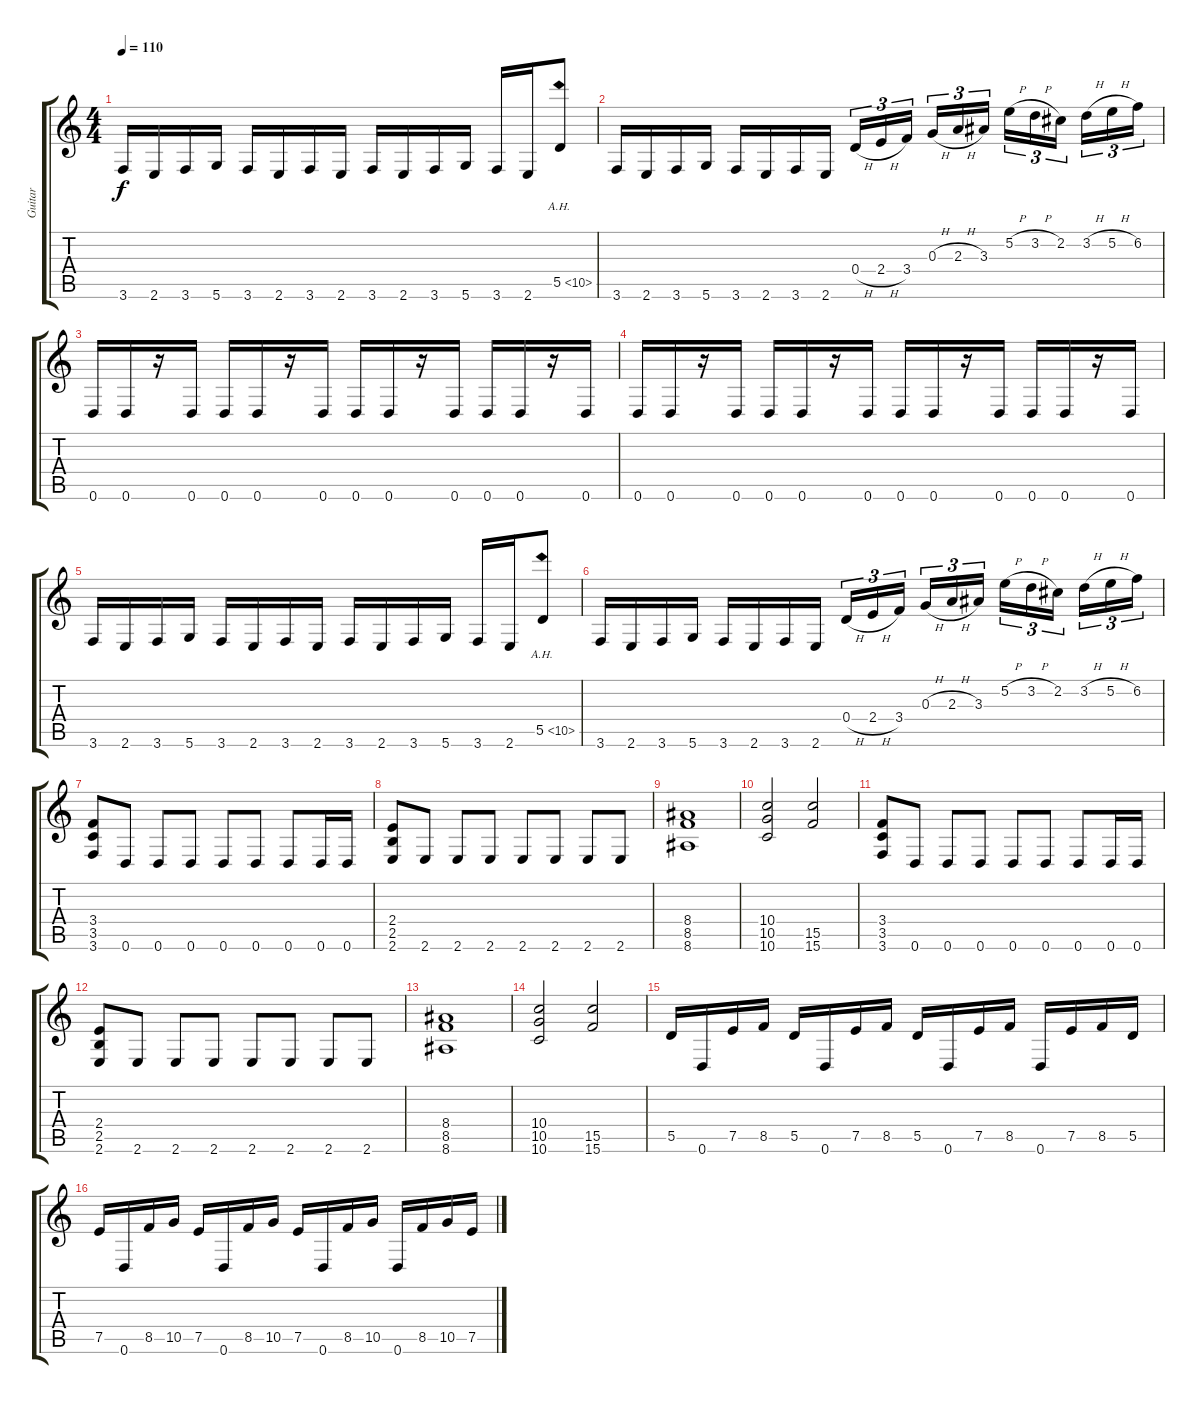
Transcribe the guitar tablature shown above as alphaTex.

\track ("Guitar" "Guitar") {instrument distortionguitar}
\staff {score tabs}
\tuning (E4 B3 G3 D3 A2 D2) {hide}
\ts (4 4)
\tempo 110
\clef g2
\ks c
3.6.16{dy f} 2.6.16 3.6.16 5.6.16 3.6.16 2.6.16 3.6.16 2.6.16 3.6.16 2.6.16 3.6.16 5.6.16 3.6.16 2.6.16 5.5{ah 5}.8 |
3.6.16 2.6.16 3.6.16 5.6.16 3.6.16 2.6.16 3.6.16 2.6.16 0.4{h}.16{tu (3 2)} 2.4{h}.16{tu (3 2)} 3.4.16{tu (3 2)} 0.3{h}.16{tu (3 2)} 2.3{h}.16{tu (3 2)} 3.3.16{tu (3 2)} 5.2{h}.16{tu (3 2)} 3.2{h}.16{tu (3 2)} 2.2.16{tu (3 2)} 3.2{h}.16{tu (3 2)} 5.2{h}.16{tu (3 2)} 6.2.16{tu (3 2)} |
0.6.16 0.6.16 r.16 0.6.16 0.6.16 0.6.16 r.16 0.6.16 0.6.16 0.6.16 r.16 0.6.16 0.6.16 0.6.16 r.16 0.6.16 |
0.6.16 0.6.16 r.16 0.6.16 0.6.16 0.6.16 r.16 0.6.16 0.6.16 0.6.16 r.16 0.6.16 0.6.16 0.6.16 r.16 0.6.16 |
3.6.16 2.6.16 3.6.16 5.6.16 3.6.16 2.6.16 3.6.16 2.6.16 3.6.16 2.6.16 3.6.16 5.6.16 3.6.16 2.6.16 5.5{ah 5}.8 |
3.6.16 2.6.16 3.6.16 5.6.16 3.6.16 2.6.16 3.6.16 2.6.16 0.4{h}.16{tu (3 2)} 2.4{h}.16{tu (3 2)} 3.4.16{tu (3 2)} 0.3{h}.16{tu (3 2)} 2.3{h}.16{tu (3 2)} 3.3.16{tu (3 2)} 5.2{h}.16{tu (3 2)} 3.2{h}.16{tu (3 2)} 2.2.16{tu (3 2)} 3.2{h}.16{tu (3 2)} 5.2{h}.16{tu (3 2)} 6.2.16{tu (3 2)} |
(3.4 3.5 3.6).8 0.6.8 0.6.8 0.6.8 0.6.8 0.6.8 0.6.8 0.6.16 0.6.16 |
(2.4 2.5 2.6).8 2.6.8 2.6.8 2.6.8 2.6.8 2.6.8 2.6.8 2.6.8 |
(8.4 8.5 8.6).1 |
(10.4 10.5 10.6).2 (15.5 15.6).2 |
(3.4 3.5 3.6).8 0.6.8 0.6.8 0.6.8 0.6.8 0.6.8 0.6.8 0.6.16 0.6.16 |
(2.4 2.5 2.6).8 2.6.8 2.6.8 2.6.8 2.6.8 2.6.8 2.6.8 2.6.8 |
(8.4 8.5 8.6).1 |
(10.4 10.5 10.6).2 (15.5 15.6).2 |
5.5.16 0.6.16 7.5.16 8.5.16 5.5.16 0.6.16 7.5.16 8.5.16 5.5.16 0.6.16 7.5.16 8.5.16 0.6.16 7.5.16 8.5.16 5.5.16 |
7.5.16 0.6.16 8.5.16 10.5.16 7.5.16 0.6.16 8.5.16 10.5.16 7.5.16 0.6.16 8.5.16 10.5.16 0.6.16 8.5.16 10.5.16 7.5.16
